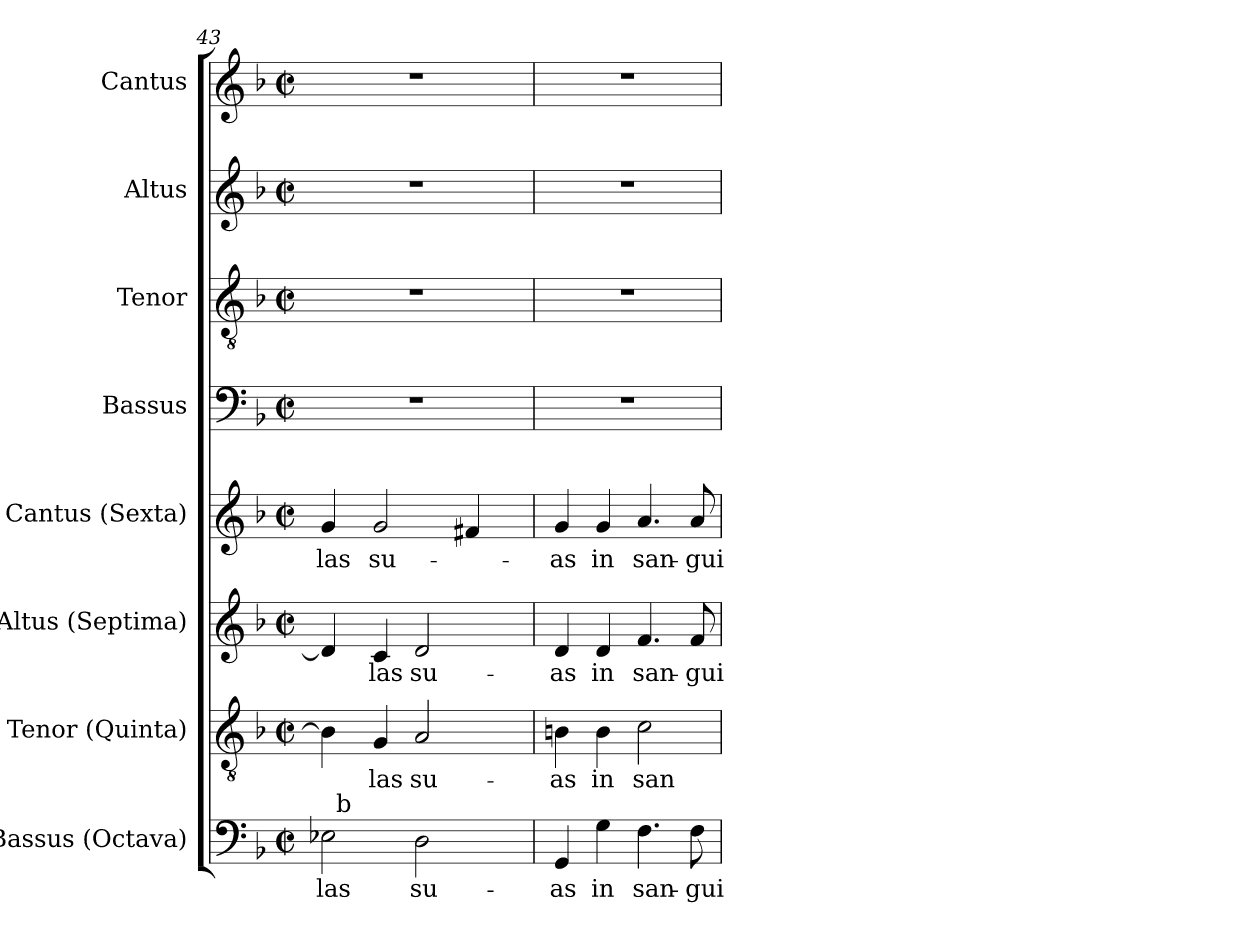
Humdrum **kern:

**kern	**text	**kern	**text	**kern	**text	**kern	**text	**kern	**kern	**kern	**kern
*part8	*part8	*part7	*part7	*part6	*part6	*part5	*part5	*part4	*part3	*part2	*part1
*staff8	*staff8	*staff7	*staff7	*staff6	*staff6	*staff5	*staff5	*staff4	*staff3	*staff2	*staff1
*I"Bassus (Octava)	*	*I"Tenor (Quinta)	*	*I"Altus (Septima)	*	*I"Cantus (Sexta)	*	*I"Bassus	*I"Tenor	*I"Altus	*I"Cantus
*I'B.	*	*I'T.	*	*I'A.	*	*I'S.	*	*I'B.	*I'T.	*I'A.	*I'S.
*clefF4	*	*clefGv2	*	*clefG2	*	*clefG2	*	*clefF4	*clefGv2	*clefG2	*clefG2
*	*	*ITrd7c12	*	*	*	*	*	*	*ITrd7c12	*	*
*k[b-]	*	*k[b-]	*	*k[b-]	*	*k[b-]	*	*k[b-]	*k[b-]	*k[b-]	*k[b-]
*F:	*	*F:	*	*F:	*	*F:	*	*F:	*F:	*F:	*F:
*M2/2	*	*M2/2	*	*M2/2	*	*M2/2	*	*M2/2	*M2/2	*M2/2	*M2/2
*met(c|)	*	*met(c|)	*	*met(c|)	*	*met(c|)	*	*met(c|)	*met(c|)	*met(c|)	*met(c|)
=43	=43	=43	=43	=43	=43	=43	=43	=43	=43	=43	=43
!	!LO:LY:b:color=#000000	!	!	!	!	!	!	!	!	!	!
!	!	!	!	!	!	!	!LO:LY:b:color=#000000	!	!	!	!
*^	*	*	*	*	*	*	*	*	*	*	*
2E-i\	32ryy	-las	4BB-i\]	.	4di/]	.	4gi/	-las	1r	1r	1r	1r
.	256ryy	.	.	.	.	.	.	.	.	.	.	.
!	!LO:TX:a:t=b	!	!	!	!	!	!	!	!	!	!	!
.	2ryy	.	.	.	.	.	.	.	.	.	.	.
!	!	!	!	!LO:LY:b:color=#000000	!	!	!	!	!	!	!	!
!	!	!	!	!	!	!LO:LY:b:color=#000000	!	!	!	!	!	!
!	!	!	!	!	!	!	!	!LO:LY:b:color=#000000	!	!	!	!
.	.	.	4GGi/	-las	4ci/	-las	2gi/	su-	.	.	.	.
!	!	!LO:LY:b:color=#000000	!	!	!	!	!	!	!	!	!	!
!	!	!	!	!LO:LY:b:color=#000000	!	!	!	!	!	!	!	!
!	!	!	!	!	!	!LO:LY:b:color=#000000	!	!	!	!	!	!
2Di\	.	su-	2AAi/	su-	2di/	su-	.	.	.	.	.	.
.	4ryy	.	.	.	.	.	.	.	.	.	.	.
.	.	.	.	.	.	.	4f#Xi/	.	.	.	.	.
.	8ryy	.	.	.	.	.	.	.	.	.	.	.
.	16ryy	.	.	.	.	.	.	.	.	.	.	.
.	64..ryy	.	.	.	.	.	.	.	.	.	.	.
*v	*v	*	*	*	*	*	*	*	*	*	*	*
=44	=44	=44	=44	=44	=44	=44	=44	=44	=44	=44	=44
*^	*	*	*	*	*	*	*	*	*	*	*
!	!	!LO:LY:b:color=#000000	!	!	!	!	!	!	!	!	!	!
*v	*v	*	*	*	*	*	*	*	*	*	*	*
*^	*	*	*	*	*	*	*	*	*	*	*
!	!	!	!	!LO:LY:b:color=#000000	!	!	!	!	!	!	!	!
*v	*v	*	*	*	*	*	*	*	*	*	*	*
*^	*	*	*	*	*	*	*	*	*	*	*
!	!	!	!	!	!	!LO:LY:b:color=#000000	!	!	!	!	!	!
*v	*v	*	*	*	*	*	*	*	*	*	*	*
*^	*	*	*	*	*	*	*	*	*	*	*
!	!	!	!	!	!	!	!	!LO:LY:b:color=#000000	!	!	!	!
*v	*v	*	*	*	*	*	*	*	*	*	*	*
4GGi/	-as	4BBni\	-as	4di/	-as	4gi/	-as	1r	1r	1r	1r
!	!LO:LY:b:color=#000000	!	!	!	!	!	!	!	!	!	!
!	!	!	!LO:LY:b:color=#000000	!	!	!	!	!	!	!	!
!	!	!	!	!	!LO:LY:b:color=#000000	!	!	!	!	!	!
!	!	!	!	!	!	!	!LO:LY:b:color=#000000	!	!	!	!
4Gi\	in	4BBi\	in	4di/	in	4gi/	in	.	.	.	.
!	!LO:LY:b:color=#000000	!	!	!	!	!	!	!	!	!	!
!	!	!	!LO:LY:b:color=#000000	!	!	!	!	!	!	!	!
!	!	!	!	!	!LO:LY:b:color=#000000	!	!	!	!	!	!
!	!	!	!	!	!	!	!LO:LY:b:color=#000000	!	!	!	!
4.Fi\	san-	2Ci\	san-	4.fi/	san-	4.ai/	san-	.	.	.	.
!	!LO:LY:b:color=#000000	!	!	!	!	!	!	!	!	!	!
!	!	!	!	!	!LO:LY:b:color=#000000	!	!	!	!	!	!
!	!	!	!	!	!	!	!LO:LY:b:color=#000000	!	!	!	!
8Fi\	-gui-	.	.	8fi/	-gui-	8ai/	-gui-	.	.	.	.
=	=	=	=	=	=	=	=	=	=	=	=
*-	*-	*-	*-	*-	*-	*-	*-	*-	*-	*-	*-
